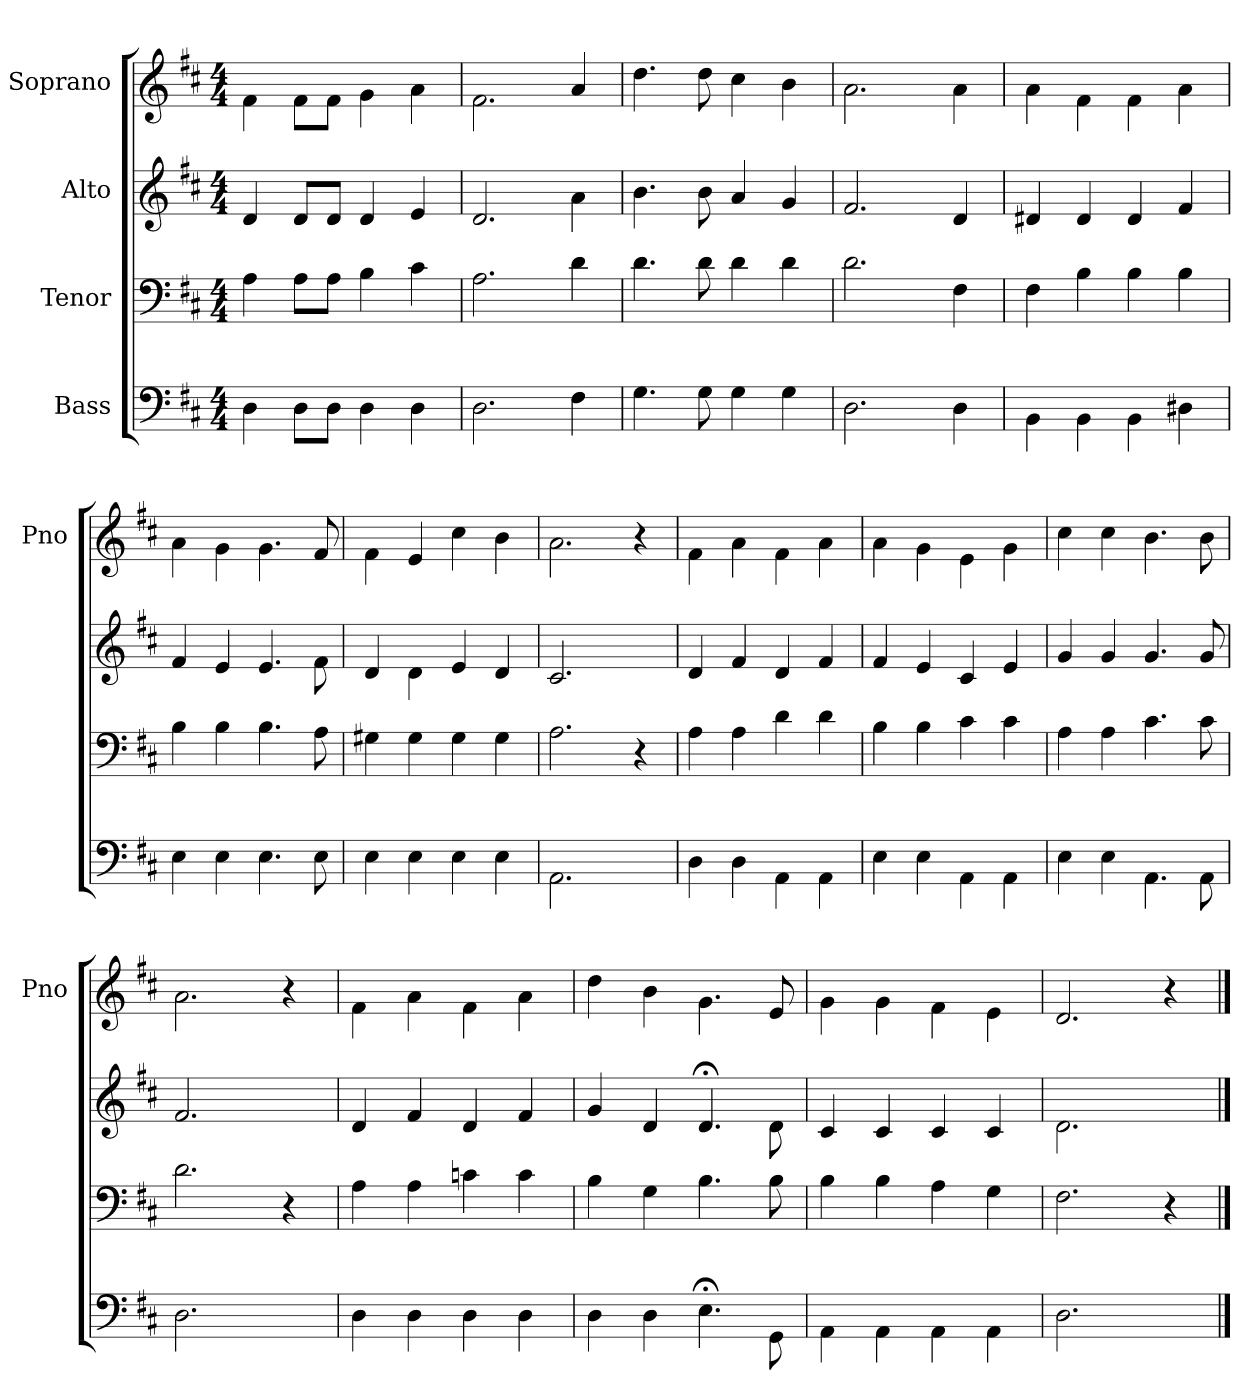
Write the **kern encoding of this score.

**kern	**kern	**kern	**kern
*part4	*part3	*part2	*part1
*staff4	*staff3	*staff2	*staff1
*I"Bass	*I"Tenor	*I"Alto	*I"Soprano
*	*	*	*I'Pno
*clefF4	*clefF4	*clefG2	*clefG2
*k[f#c#]	*k[f#c#]	*k[f#c#]	*k[f#c#]
*D:	*D:	*D:	*D:
*M4/4	*M4/4	*M4/4	*M4/4
=	=	=	=
4D\	4A\	4d/	4f#\
8D\L	8A\L	8d/L	8f#\L
8D\J	8A\J	8d/J	8f#\J
4D\	4B\	4d/	4g\
4D\	4c#\	4e/	4a\
=	=	=	=
2.D\	2.A\	2.d/	2.f#\
4F#\	4d\	4a\	4a/
=	=	=	=
4.G\	4.d\	4.b\	4.dd\
8G\	8d\	8b\	8dd\
4G\	4d\	4a/	4cc#\
4G\	4d\	4g/	4b\
=	=	=	=
2.D\	2.d\	2.f#/	2.a\
=-	=-	=-	=-
4D\	4F#\	4d/	4a\
=	=	=	=
4BB\	4F#\	4d#X/	4a\
4BB\	4B\	4d#/	4f#\
4BB\	4B\	4d#/	4f#\
4D#X\	4B\	4f#/	4a\
=	=	=	=
4E\	4B\	4f#/	4a\
4E\	4B\	4e/	4g\
4.E\	4.B\	4.e/	4.g\
8E\	8A\	8f#\	8f#/
=	=	=	=
4E\	4G#X\	4d/	4f#\
4E\	4G#\	4d\	4e/
4E\	4G#\	4e/	4cc#\
4E\	4G#\	4d/	4b\
=	=	=	=
2.AA\	2.A\	2.c#/	2.a\
4ryy	4r	4ryy	4r
=	=	=	=
4D\	4A\	4d/	4f#\
4D\	4A\	4f#/	4a\
4AA\	4d\	4d/	4f#\
4AA\	4d\	4f#/	4a\
=	=	=	=
4E\	4B\	4f#/	4a\
4E\	4B\	4e/	4g\
4AA\	4c#\	4c#/	4e\
4AA\	4c#\	4e/	4g\
=	=	=	=
4E\	4A\	4g/	4cc#\
4E\	4A\	4g/	4cc#\
4.AA\	4.c#\	4.g/	4.b\
8AA\	8c#\	8g/	8b\
=	=	=	=
2.D\	2.d\	2.f#/	2.a\
4ryy	4r	4ryy	4r
=	=	=	=
4D\	4A\	4d/	4f#\
4D\	4A\	4f#/	4a\
4D\	4cn\	4d/	4f#\
4D\	4c\	4f#/	4a\
=	=	=	=
4D\	4B\	4g/	4dd\
4D\	4G\	4d/	4b\
4.E;\	4.B\	4.d;</	4.g\
8GG\	8B\	8d\	8e/
=	=	=	=
4AA\	4B\	4c#/	4g\
4AA\	4B\	4c#/	4g\
4AA\	4A\	4c#/	4f#\
4AA\	4G\	4c#/	4e\
=	=	=	=
2.D\	2.F#\	2.d\	2.d/
4ryy	4r	4ryy	4r
==	==	==	==
*-	*-	*-	*-
